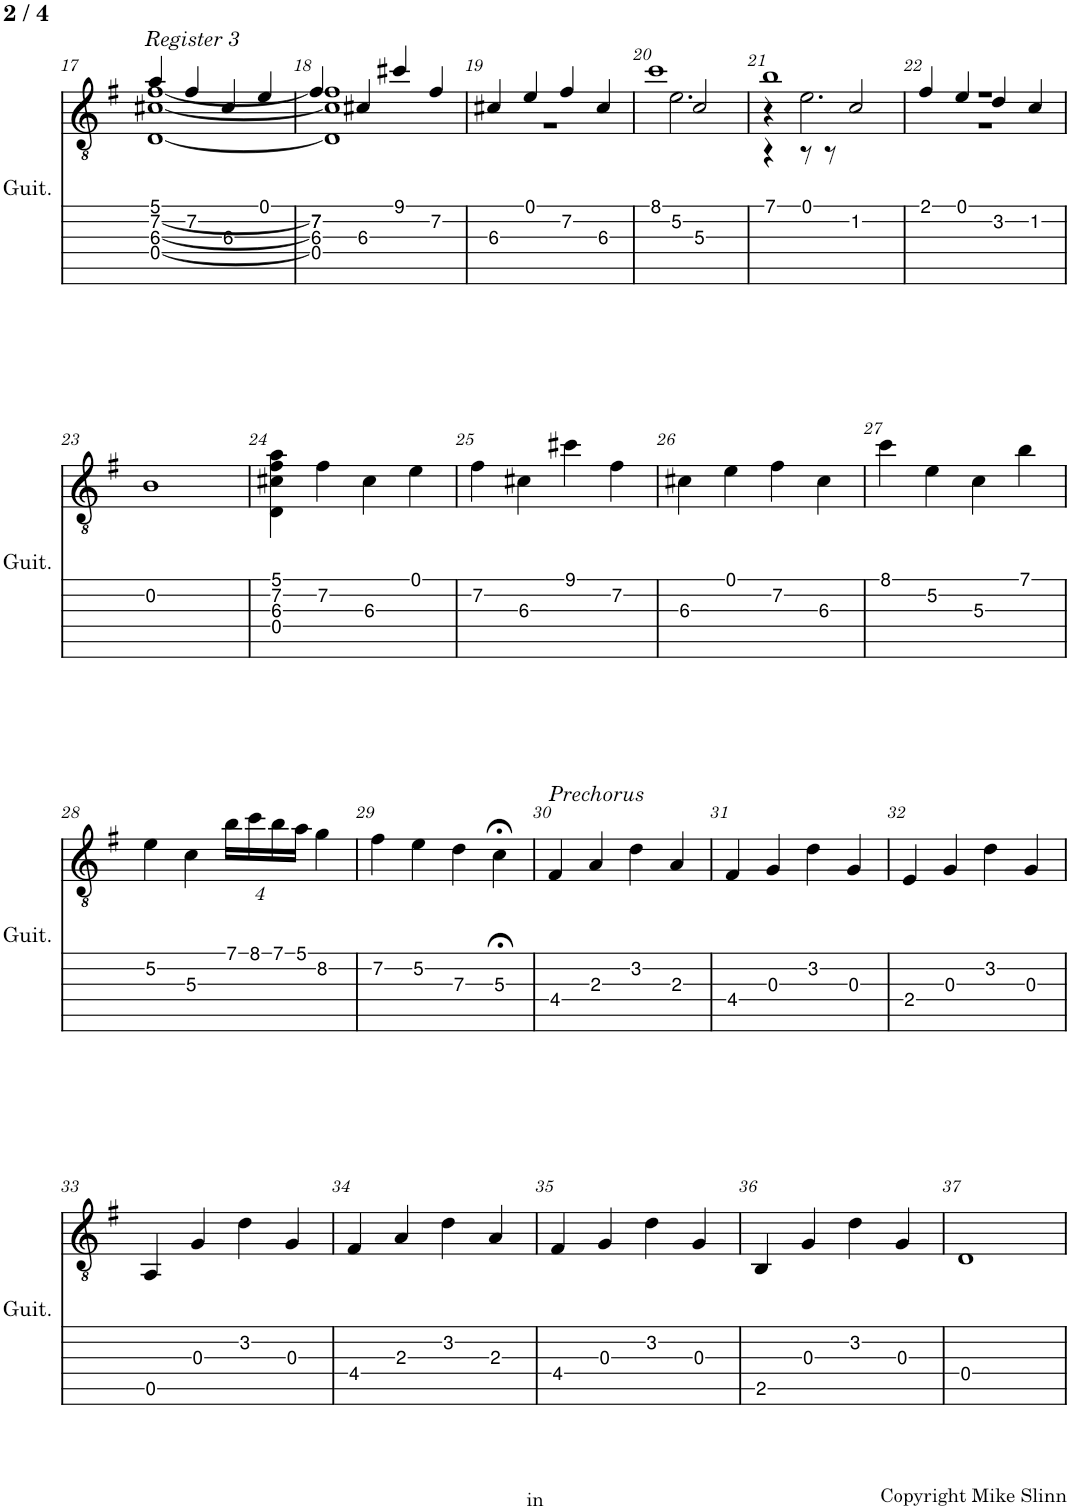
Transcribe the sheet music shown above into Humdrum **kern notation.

**kern	**kern
*part1	*part1
*staff2	*staff1
*I"Guitar	*
*I'Guit.	*
!!LO:PB:g=z
*	*clefGv2
*k[f#]	*k[f#]
*M4/4	*M4/4
=17	=17
*^	*^
!	!	!LO:TX:a:i:t=Register 3	!
4a	[1D [1c#X [1f#	4a/	[1D [1c#X [1f#
4f#	.	4f#/	.
4c#	.	4c#/	.
4e	.	4e/	.
=18	=18	=18	=18
4f#	1D] 1c#] 1f#]	4f#/	1D] 1c#] 1f#]
4c#	.	4c#X/	.
4cc#	.	4cc#X/	.
4f#	.	4f#/	.
=19	=19	=19	=19
4c#	1r	4c#X/	1r
4e	.	4e/	.
4f#	.	4f#/	.
4c#	.	4c#/	.
=20	=20	=20	=20
*	*^	*	*^
1cc	4ryy	2ryy	1cc	4ryy	2ryy
.	2.e	.	.	2.e\	.
.	.	2c	.	.	2c/
=21	=21	=21	=21	=21	=21
1b	4r	4r	1b	4r	4r
.	2.e	8r	.	2.e\	8r
.	.	8r	.	.	8r
.	.	2c	.	.	2c/
=22	=22	=22	=22	=22	=22
4f#	1r	1r	4f#/	1r	1r
4e	.	.	4e/	.	.
4d	.	.	4d/	.	.
4c	.	.	4c/	.	.
*v	*v	*v	*	*	*
*	*v	*v	*v
!!LO:LB:g=z
=23	=23
1B	1B
=24	=24
4D 4c#X 4f# 4a	4D\ 4c#X\ 4f#\ 4a\
4f#	4f#\
4c#	4c#\
4e	4e\
=25	=25
4f#	4f#\
4c#X	4c#X\
4cc#X	4cc#X\
4f#	4f#\
=26	=26
4c#X	4c#X\
4e	4e\
4f#	4f#\
4c#	4c#\
=27	=27
4cc	4cc\
4e	4e\
4c	4c\
4b	4b\
!!LO:LB:g=z
=28	=28
4e	4e\
4c	4c\
16bLL	16b\LL
16ccJ	16cc\
16bL	16b\
16aJJ	16a\JJ
4g	4g\
=29	=29
4f#	4f#\
4e	4e\
4d	4d\
4c;<	4c;<\
=30	=30
!	!LO:TX:a:i:t=Prechorus
4F#	4F#/
4A	4A/
4d	4d\
4A	4A/
=31	=31
4F#	4F#/
4G	4G/
4d	4d\
4G	4G/
=32	=32
4E	4E/
4G	4G/
4d	4d\
4G	4G/
!!LO:LB:g=z
=33	=33
4AA	4AA/
4G	4G/
4d	4d\
4G	4G/
=34	=34
4F#	4F#/
4A	4A/
4d	4d\
4A	4A/
=35	=35
4F#	4F#/
4G	4G/
4d	4d\
4G	4G/
=36	=36
4BB	4BB/
4G	4G/
4d	4d\
4G	4G/
=37	=37
1D	1D
=	=
*-	*-
